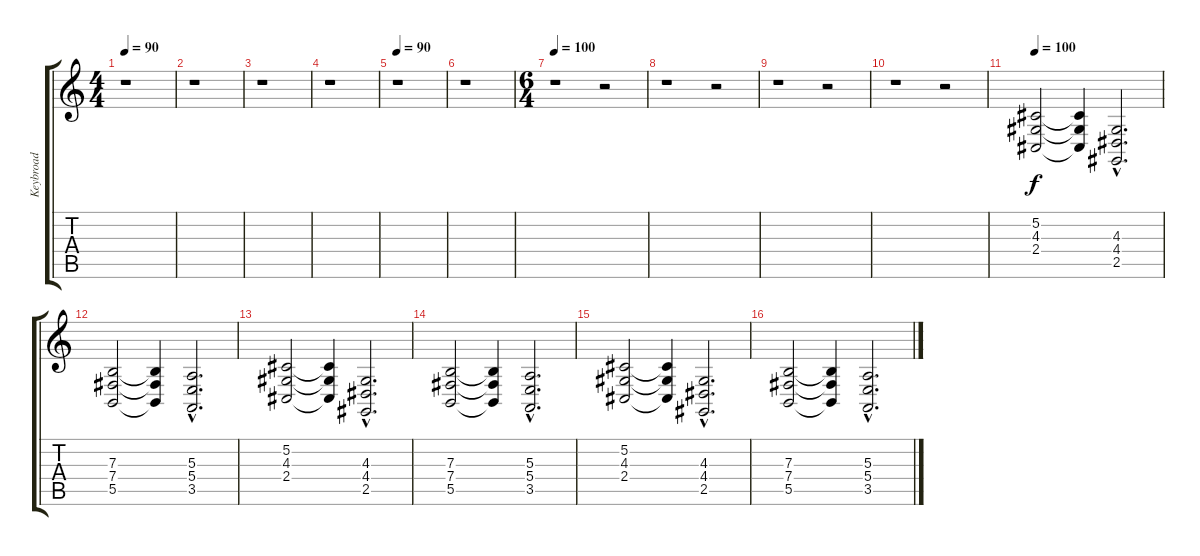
\track ("Keybroad" "Keybroad") {instrument churchorgan}
\staff {score tabs}
\tuning (Db4 Ab3 E3 B2 Gb2 Db2) {hide}
\ts (4 4)
\tempo 90
\clef g2
\ks c
r.1{dy f} |
r.1 |
r.1 |
r.1 |
\tempo 90
r.1 |
r.1 |
\ts (6 4)
\tempo 100
r.1 r.2 |
r.1 r.2 |
r.1 r.2 |
r.1 r.2 |
\tempo 100
(5.2 4.3 2.4).2{volume 13 instrument stringensemble1} (5.2{t} 4.3{t} 2.4{t}).4 (4.3{hac} 4.4{hac} 2.5{hac}).2{d} |
(7.3 7.4 5.5).2 (7.3{t} 7.4{t} 5.5{t}).4 (5.3{hac} 5.4{hac} 3.5{hac}).2{d} |
(5.2 4.3 2.4).2 (5.2{t} 4.3{t} 2.4{t}).4 (4.3{hac} 4.4{hac} 2.5{hac}).2{d} |
(7.3 7.4 5.5).2 (7.3{t} 7.4{t} 5.5{t}).4 (5.3{hac} 5.4{hac} 3.5{hac}).2{d} |
(5.2 4.3 2.4).2 (5.2{t} 4.3{t} 2.4{t}).4 (4.3{hac} 4.4{hac} 2.5{hac}).2{d} |
(7.3 7.4 5.5).2 (7.3{t} 7.4{t} 5.5{t}).4 (5.3{hac} 5.4{hac} 3.5{hac}).2{d}
